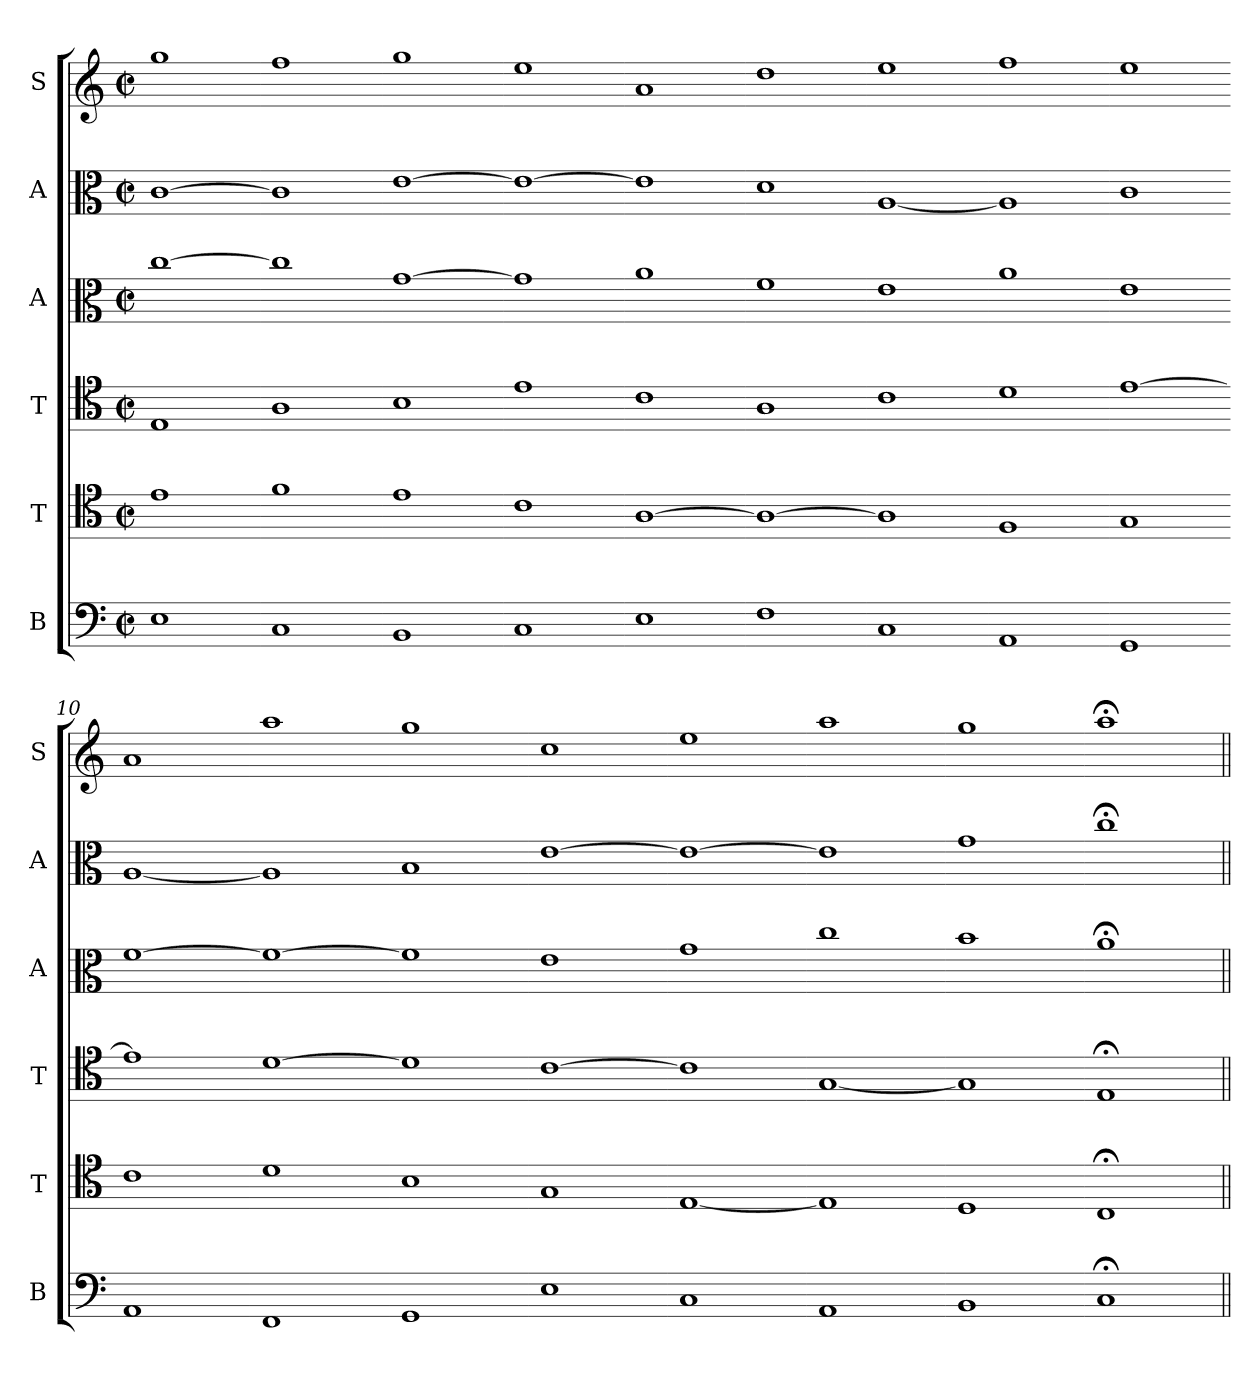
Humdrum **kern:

**kern	**kern	**kern	**kern	**kern	**kern
*part6	*part5	*part4	*part3	*part2	*part1
*staff6	*staff5	*staff4	*staff3	*staff2	*staff1
*I"B	*I"T	*I"T	*I"A	*I"A	*I"S
*I'B	*I'T	*I'T	*I'A	*I'A	*I'S
*clefF4	*clefC4	*clefC4	*clefC3	*clefC3	*clefG2
*k[]	*k[]	*k[]	*k[]	*k[]	*k[]
*M2/2	*M2/2	*M2/2	*M2/2	*M2/2	*M2/2
*met(c|)	*met(c|)	*met(c|)	*met(c|)	*met(c|)	*met(c|)
*MM208	*MM208	*MM208	*MM208	*MM208	*MM208
=1	=1	=1	=1	=1	=1
1E	1e	1E	[1cc	[1c	1gg
=2-	=2-	=2-	=2-	=2-	=2-
1C	1f	1A	1cc]	1c]	1ff
=3-	=3-	=3-	=3-	=3-	=3-
1BB	1e	1B	[1g	[1e	1gg
=4-	=4-	=4-	=4-	=4-	=4-
1C	1c	1e	1g]	1e_	1ee
=5-	=5-	=5-	=5-	=5-	=5-
1E	[1A	1c	1a	1e]	1a
=6-	=6-	=6-	=6-	=6-	=6-
1F	1A_	1A	1f	1d	1dd
=7-	=7-	=7-	=7-	=7-	=7-
1C	1A]	1c	1e	[1A	1ee
=8-	=8-	=8-	=8-	=8-	=8-
1AA	1F	1d	1a	1A]	1ff
=9-	=9-	=9-	=9-	=9-	=9-
1GG	1G	[1e	1e	1c	1ee
=10-	=10-	=10-	=10-	=10-	=10-
1AA	1c	1e]	[1f	[1A	1a
=11-	=11-	=11-	=11-	=11-	=11-
1FF	1d	[1d	1f_	1A]	1aa
=12-	=12-	=12-	=12-	=12-	=12-
1GG	1B	1d]	1f]	1B	1gg
=13-	=13-	=13-	=13-	=13-	=13-
1E	1G	[1c	1e	[1e	1cc
=14-	=14-	=14-	=14-	=14-	=14-
1C	[1E	1c]	1g	1e_	1ee
=15-	=15-	=15-	=15-	=15-	=15-
1AA	1E]	[1G	1cc	1e]	1aa
=16-	=16-	=16-	=16-	=16-	=16-
1BB	1D	1G]	1b	1g	1gg
=17-	=17-	=17-	=17-	=17-	=17-
1C;<	1C;<	1E;<	1a;<	1cc;	1aa;<
=||	=||	=||	=||	=||	=||
*-	*-	*-	*-	*-	*-
